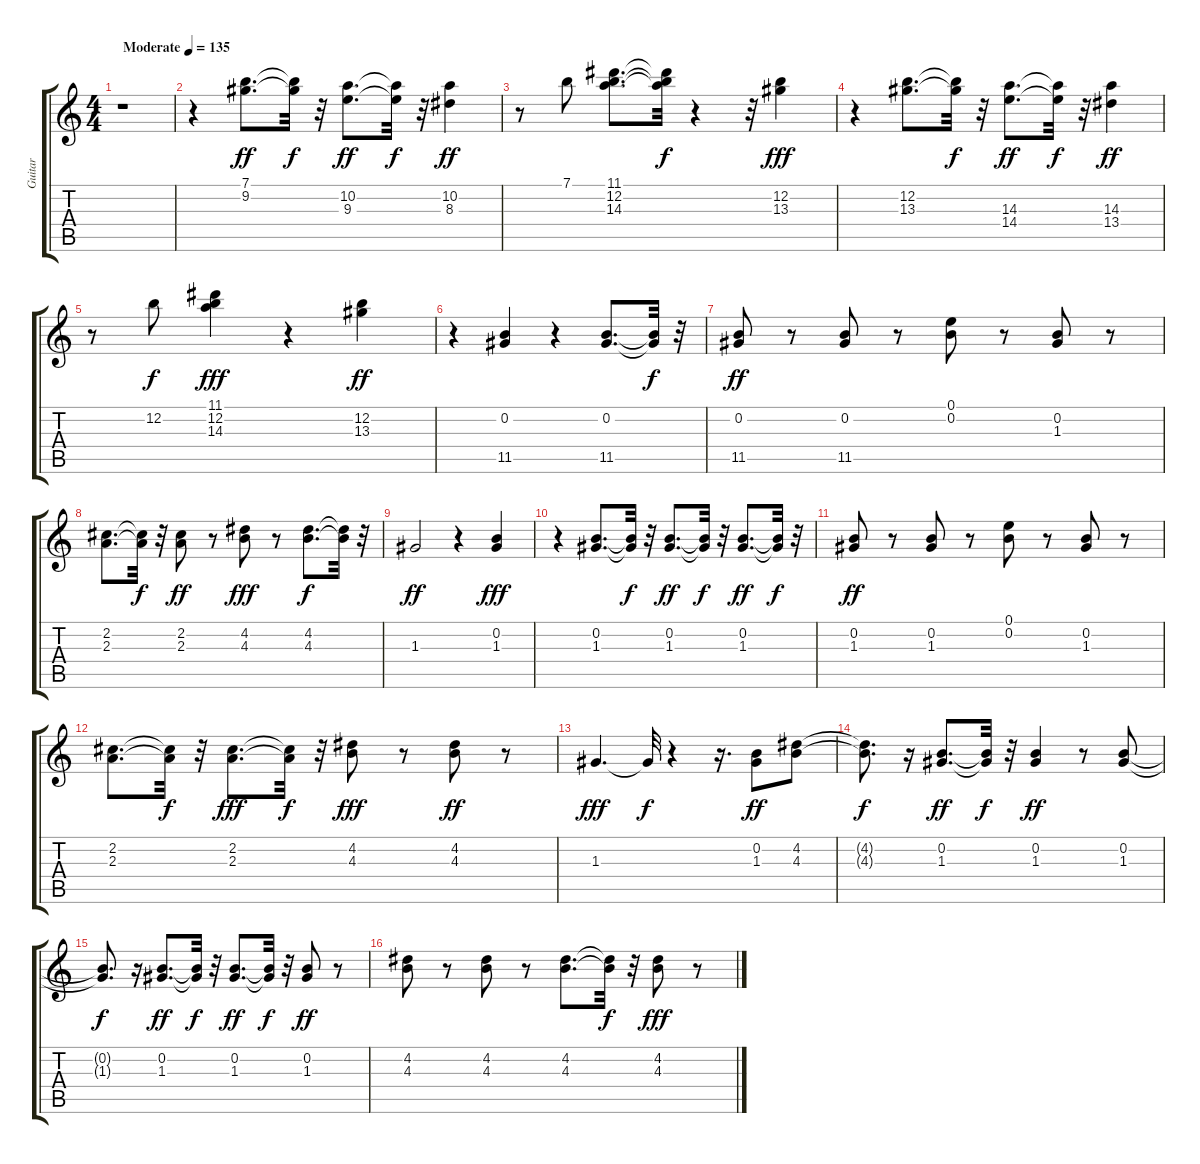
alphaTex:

\track ("Guitar" "Guitar") {instrument overdrivenguitar}
\staff {score tabs}
\tuning (E4 B3 G3 D3 A2 E2) {hide}
\ts (4 4)
\tempo (135 "Moderate")
\clef g2
\ks c
r.1{dy ff instrument overdrivenguitar} |
r.4 (7.1 9.2).8{d} (7.1{t} 9.2{t}).32{dy f} r.32 (10.2 9.3).8{d dy ff} (10.2{t} 9.3{t}).32{dy f} r.32 (10.2 8.3).4{dy ff} |
r.8 7.1.8 (11.1 12.2 14.3).8{d} (11.1{t} 12.2{t} 14.3{t}).32{dy f} r.4 r.32 (12.2 13.3).4{dy fff} |
r.4 (12.2 13.3).8{d} (12.2{t} 13.3{t}).32{dy f} r.32 (14.3 14.4).8{d dy ff} (14.3{t} 14.4{t}).32{dy f} r.32 (14.3 13.4).4{dy ff} |
r.8 12.2.8{dy f} (11.1 12.2 14.3).4{dy fff} r.4 (12.2 13.3).4{dy ff} |
r.4 (0.2 11.5).4 r.4 (0.2 11.5).8{d} (0.2{t} 11.5{t}).32{dy f} r.32 |
(0.2 11.5).8{dy ff} r.8 (0.2 11.5).8 r.8 (0.1 0.2).8 r.8 (0.2 1.3).8 r.8 |
(2.2 2.3).8{d} (2.2{t} 2.3{t}).32{dy f} r.32 (2.2 2.3).8{dy ff} r.8 (4.2 4.3).8{dy fff} r.8 (4.2 4.3).8{d dy f} (4.2{t} 4.3{t}).32 r.32 |
1.3.2{dy ff} r.4 (0.2 1.3).4{dy fff} |
r.4 (0.2 1.3).8{d} (0.2{t} 1.3{t}).32{dy f} r.32 (0.2 1.3).8{d dy ff} (0.2{t} 1.3{t}).32{dy f} r.32 (0.2 1.3).8{d dy ff} (0.2{t} 1.3{t}).32{dy f} r.32 |
(0.2 1.3).8{dy ff} r.8 (0.2 1.3).8 r.8 (0.1 0.2).8 r.8 (0.2 1.3).8 r.8 |
(2.2 2.3).8{d} (2.2{t} 2.3{t}).32{dy f} r.32 (2.2 2.3).8{d dy fff} (2.2{t} 2.3{t}).32{dy f} r.32 (4.2 4.3).8{dy fff} r.8 (4.2 4.3).8{dy ff} r.8 |
1.3.4{d dy fff} 1.3{t}.32{dy f} r.4 r.16{d} (0.2 1.3).8{dy ff} (4.2 4.3).8 |
(4.2{t} 4.3{t}).8{d dy f} r.16 (0.2 1.3).8{d dy ff} (0.2{t} 1.3{t}).32{dy f} r.32 (0.2 1.3).4{dy ff} r.8 (0.2 1.3).8 |
(0.2{t} 1.3{t}).8{d dy f} r.16 (0.2 1.3).8{d dy ff} (0.2{t} 1.3{t}).32{dy f} r.32 (0.2 1.3).8{d dy ff} (0.2{t} 1.3{t}).32{dy f} r.32 (0.2 1.3).8{dy ff} r.8 |
(4.2 4.3).8 r.8 (4.2 4.3).8 r.8 (4.2 4.3).8{d} (4.2{t} 4.3{t}).32{dy f} r.32 (4.2 4.3).8{dy fff} r.8
